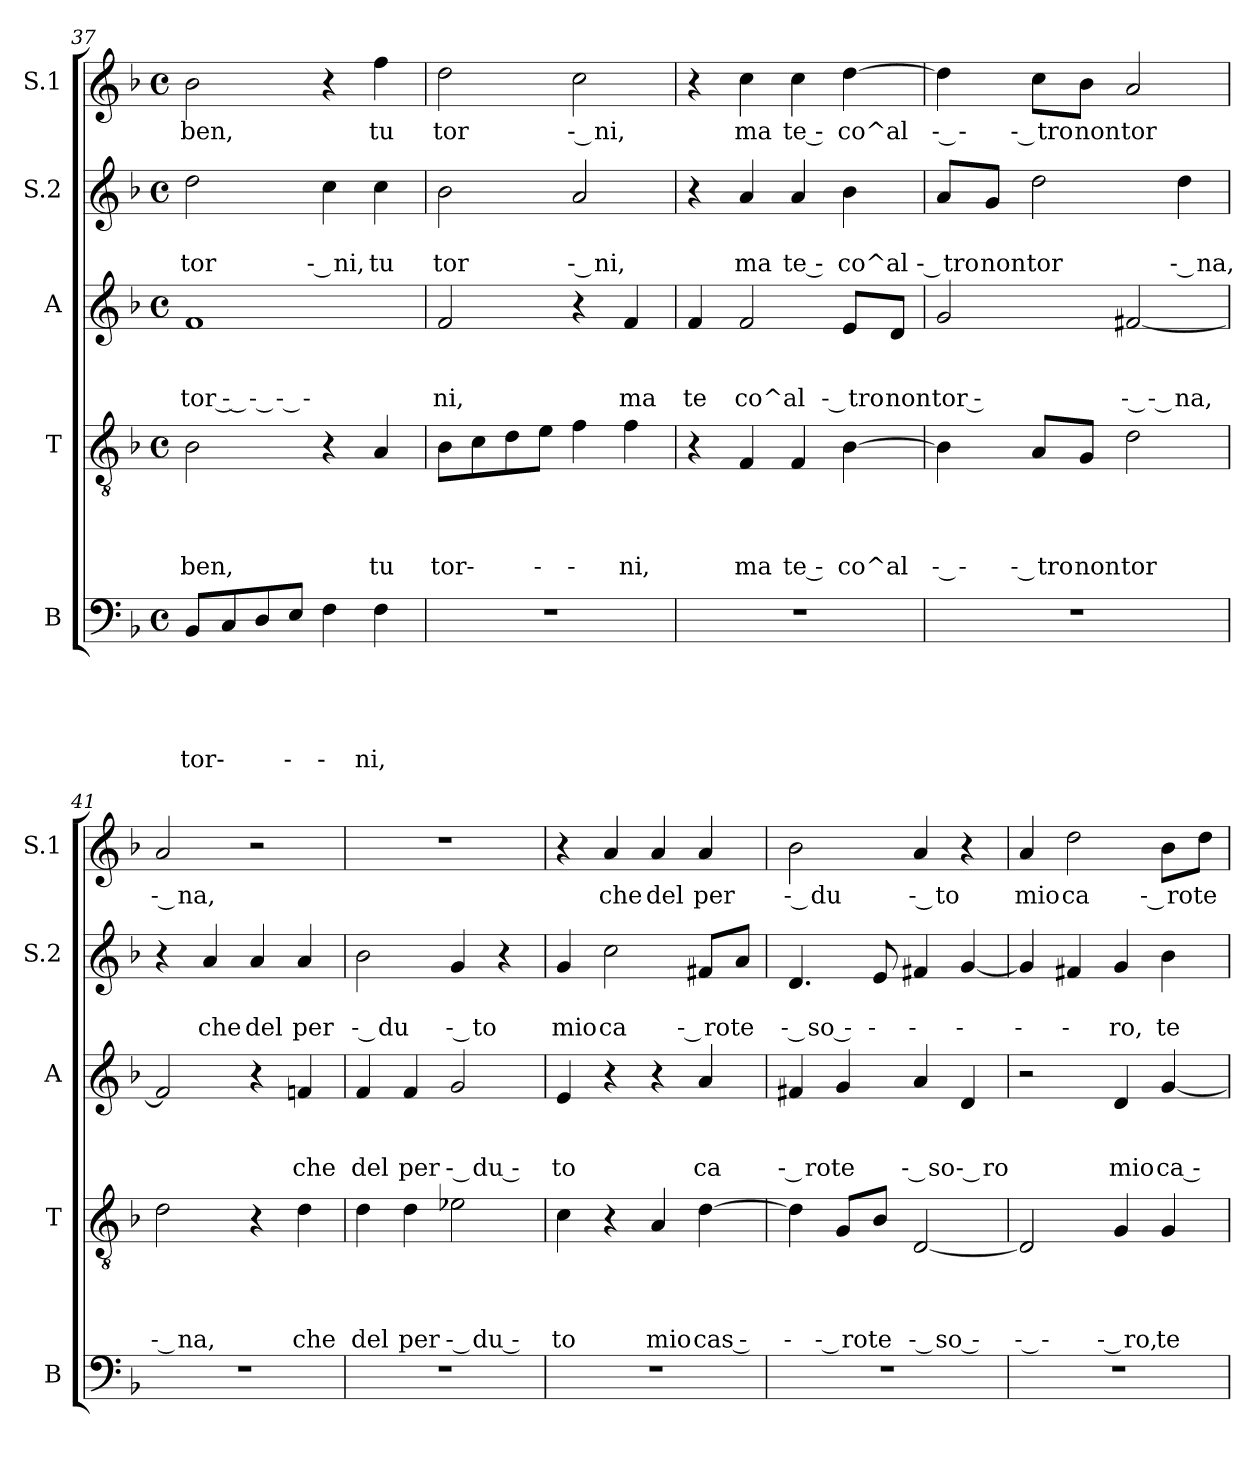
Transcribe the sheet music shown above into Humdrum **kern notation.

**kern	**text	**text	**text	**text	**text	**kern	**text	**text	**text	**text	**kern	**text	**text	**text	**kern	**text	**text	**kern	**text
*part5	*part5	*part5	*part5	*part5	*part5	*part4	*part4	*part4	*part4	*part4	*part3	*part3	*part3	*part3	*part2	*part2	*part2	*part1	*part1
*staff5	*staff5	*staff5	*staff5	*staff5	*staff5	*staff4	*staff4	*staff4	*staff4	*staff4	*staff3	*staff3	*staff3	*staff3	*staff2	*staff2	*staff2	*staff1	*staff1
*I"B	*	*	*	*	*	*I"T	*	*	*	*	*I"A	*	*	*	*I"S.2	*	*	*I"S.1	*
*I'B	*	*	*	*	*	*I'T	*	*	*	*	*I'A	*	*	*	*I'S.2	*	*	*I'S.1	*
*clefF4	*	*	*	*	*	*clefGv2	*	*	*	*	*clefG2	*	*	*	*clefG2	*	*	*clefG2	*
*k[b-]	*	*	*	*	*	*k[b-]	*	*	*	*	*k[b-]	*	*	*	*k[b-]	*	*	*k[b-]	*
*F:	*	*	*	*	*	*F:	*	*	*	*	*F:	*	*	*	*F:	*	*	*F:	*
*M4/4	*	*	*	*	*	*M4/4	*	*	*	*	*M4/4	*	*	*	*M4/4	*	*	*M4/4	*
*met(c)	*	*	*	*	*	*met(c)	*	*	*	*	*met(c)	*	*	*	*met(c)	*	*	*met(c)	*
=37	=37	=37	=37	=37	=37	=37	=37	=37	=37	=37	=37	=37	=37	=37	=37	=37	=37	=37	=37
!	!	!	!	!	!LO:LY:b	!	!	!	!	!LO:LY:b	!	!	!	!LO:LY:b	!	!	!LO:LY:b	!	!LO:LY:b
8BB-/L	.	.	.	.	tor	2B-\	.	.	.	ben,	1f	.	.	tor ‐ ‐ ‐ ‐	2dd\	.	tor	2b-\	ben,
!	!	!	!	!	!LO:LY:b	!	!	!	!	!	!	!	!	!	!	!	!	!	!
8C/	.	.	.	.	‐	.	.	.	.	.	.	.	.	.	.	.	.	.	.
8D/	.	.	.	.	.	.	.	.	.	.	.	.	.	.	.	.	.	.	.
!	!	!	!	!	!LO:LY:b:rj	!	!	!	!	!	!	!	!	!	!	!	!	!	!
8E/J	.	.	.	.	‐	.	.	.	.	.	.	.	.	.	.	.	.	.	.
!	!	!	!	!	!LO:LY:b	!	!	!	!	!	!	!	!	!	!	!	!LO:LY:b:rj	!	!
4F\	.	.	.	.	‐	4r	.	.	.	.	.	.	.	.	4cc\	.	‐ ni,	4r	.
!	!	!	!	!	!LO:LY:b	!	!	!	!	!LO:LY:b	!	!	!	!	!	!	!LO:LY:b	!	!LO:LY:b
4F\	.	.	.	.	ni,	4A/	.	.	.	tu	.	.	.	.	4cc\	.	tu	4ff\	tu
!!LO:LB:g=z
=38	=38	=38	=38	=38	=38	=38	=38	=38	=38	=38	=38	=38	=38	=38	=38	=38	=38	=38	=38
!	!	!	!	!	!	!	!	!	!	!LO:LY:b	!	!	!	!LO:LY:b	!	!	!LO:LY:b	!	!LO:LY:b
1r	.	.	.	.	.	8B-\L	.	.	.	tor	2f/	.	.	ni,	2b-\	.	tor	2dd\	tor
!	!	!	!	!	!	!	!	!	!	!LO:LY:b	!	!	!	!	!	!	!	!	!
.	.	.	.	.	.	8c\	.	.	.	‐	.	.	.	.	.	.	.	.	.
.	.	.	.	.	.	8d\	.	.	.	.	.	.	.	.	.	.	.	.	.
!	!	!	!	!	!	!	!	!	!	!LO:LY:b:rj	!	!	!	!	!	!	!	!	!
.	.	.	.	.	.	8e\J	.	.	.	‐	.	.	.	.	.	.	.	.	.
!	!	!	!	!	!	!	!	!	!	!LO:LY:b	!	!	!	!	!	!	!LO:LY:b:rj	!	!LO:LY:b:rj
.	.	.	.	.	.	4f\	.	.	.	‐	4r	.	.	.	2a/	.	‐ ni,	2cc\	‐ ni,
!	!	!	!	!	!	!	!	!	!	!LO:LY:b	!	!	!	!LO:LY:b	!	!	!	!	!
.	.	.	.	.	.	4f\	.	.	.	ni,	4f/	.	.	ma	.	.	.	.	.
=39	=39	=39	=39	=39	=39	=39	=39	=39	=39	=39	=39	=39	=39	=39	=39	=39	=39	=39	=39
!	!	!	!	!	!	!	!	!	!	!	!	!	!	!LO:LY:b	!	!	!	!	!
1r	.	.	.	.	.	4r	.	.	.	.	4f/	.	.	te	4r	.	.	4r	.
!	!	!	!	!	!	!	!	!	!	!LO:LY:b	!	!	!	!LO:LY:b	!	!	!LO:LY:b	!	!LO:LY:b
.	.	.	.	.	.	4F/	.	.	.	ma	2f/	.	.	co^al	4a/	.	ma	4cc\	ma
!	!	!	!	!	!	!	!	!	!	!LO:LY:b	!	!	!	!	!	!	!LO:LY:b	!	!LO:LY:b
.	.	.	.	.	.	4F/	.	.	.	te ‐	.	.	.	.	4a/	.	te ‐	4cc\	te ‐
!	!	!	!	!	!	!	!	!	!	!LO:LY:b	!	!	!	!LO:LY:b:rj	!	!	!LO:LY:b	!	!LO:LY:b
.	.	.	.	.	.	[>4B-\	.	.	.	co^al	8e/L	.	.	‐ tro	4b-\	.	co^al	[>4dd\	co^al
!	!	!	!	!	!	!	!	!	!	!	!	!	!	!LO:LY:b	!	!	!	!	!
.	.	.	.	.	.	.	.	.	.	.	8d/J	.	.	non	.	.	.	.	.
=40	=40	=40	=40	=40	=40	=40	=40	=40	=40	=40	=40	=40	=40	=40	=40	=40	=40	=40	=40
!	!	!	!	!	!	!	!	!	!	!LO:LY:b:rj	!	!	!	!LO:LY:b	!	!	!LO:LY:b:rj	!	!LO:LY:b:rj
1r	.	.	.	.	.	4B-\]	.	.	.	‐ ‐	2g/	.	.	tor ‐	8a/L	.	‐ tro	4dd\]	‐ ‐
!	!	!	!	!	!	!	!	!	!	!	!	!	!	!	!	!	!LO:LY:b	!	!
.	.	.	.	.	.	.	.	.	.	.	.	.	.	.	8g/J	.	non	.	.
!	!	!	!	!	!	!	!	!	!	!LO:LY:b:rj	!	!	!	!	!	!	!LO:LY:b	!	!LO:LY:b:rj
.	.	.	.	.	.	8A/L	.	.	.	‐ tro	.	.	.	.	2dd\	.	tor	8cc\L	‐ tro
!	!	!	!	!	!	!	!	!	!	!LO:LY:b	!	!	!	!	!	!	!	!	!LO:LY:b
.	.	.	.	.	.	8G/J	.	.	.	non	.	.	.	.	.	.	.	8b-\J	non
!	!	!	!	!	!	!	!	!	!	!LO:LY:b	!	!	!	!LO:LY:b:rj	!	!	!	!	!LO:LY:b
.	.	.	.	.	.	2d\	.	.	.	tor	[<2f#X/	.	.	‐ ‐ na,	.	.	.	2a/	tor
!	!	!	!	!	!	!	!	!	!	!	!	!	!	!	!	!	!LO:LY:b:rj	!	!
.	.	.	.	.	.	.	.	.	.	.	.	.	.	.	4dd\	.	‐ na,	.	.
=41	=41	=41	=41	=41	=41	=41	=41	=41	=41	=41	=41	=41	=41	=41	=41	=41	=41	=41	=41
!	!	!	!	!	!	!	!	!	!	!LO:LY:b:rj	!	!	!	!	!	!	!	!	!LO:LY:b:rj
1r	.	.	.	.	.	2d\	.	.	.	‐ na,	2f#/]	.	.	.	4r	.	.	2a/	‐ na,
!	!	!	!	!	!	!	!	!	!	!	!	!	!	!	!	!	!LO:LY:b	!	!
.	.	.	.	.	.	.	.	.	.	.	.	.	.	.	4a/	.	che	.	.
!	!	!	!	!	!	!	!	!	!	!	!	!	!	!	!	!	!LO:LY:b	!	!
.	.	.	.	.	.	4r	.	.	.	.	4r	.	.	.	4a/	.	del	2r	.
!	!	!	!	!	!	!	!	!	!	!LO:LY:b	!	!	!	!LO:LY:b	!	!	!LO:LY:b	!	!
.	.	.	.	.	.	4d\	.	.	.	che	4fn/	.	.	che	4a/	.	per	.	.
=42	=42	=42	=42	=42	=42	=42	=42	=42	=42	=42	=42	=42	=42	=42	=42	=42	=42	=42	=42
!	!	!	!	!	!	!	!	!	!	!LO:LY:b	!	!	!	!LO:LY:b	!	!	!LO:LY:b:rj	!	!
1r	.	.	.	.	.	4d\	.	.	.	del	4f/	.	.	del	2b-\	.	‐ du	1r	.
!	!	!	!	!	!	!	!	!	!	!LO:LY:b	!	!	!	!LO:LY:b	!	!	!	!	!
.	.	.	.	.	.	4d\	.	.	.	per	4f/	.	.	per	.	.	.	.	.
!	!	!	!	!	!	!	!	!	!	!LO:LY:b:rj	!	!	!	!LO:LY:b:rj	!	!	!LO:LY:b:rj	!	!
.	.	.	.	.	.	2e-X\	.	.	.	‐ du ‐	2g/	.	.	‐ du ‐	4g/	.	‐ to	.	.
.	.	.	.	.	.	.	.	.	.	.	.	.	.	.	4r	.	.	.	.
!!LO:PB:g=z
=43	=43	=43	=43	=43	=43	=43	=43	=43	=43	=43	=43	=43	=43	=43	=43	=43	=43	=43	=43
!	!	!	!	!	!	!	!	!	!	!LO:LY:b	!	!	!	!LO:LY:b	!	!	!LO:LY:b	!	!
1r	.	.	.	.	.	4c\	.	.	.	to	4e/	.	.	to	4g/	.	mio	4r	.
!	!	!	!	!	!	!	!	!	!	!	!	!	!	!	!	!	!LO:LY:b	!	!LO:LY:b
.	.	.	.	.	.	4r	.	.	.	.	4r	.	.	.	2cc\	.	ca	4a/	che
!	!	!	!	!	!	!	!	!	!	!LO:LY:b	!	!	!	!	!	!	!	!	!LO:LY:b
.	.	.	.	.	.	4A/	.	.	.	mio	4r	.	.	.	.	.	.	4a/	del
!	!	!	!	!	!	!	!	!	!	!LO:LY:b	!	!	!	!LO:LY:b	!	!	!LO:LY:b:rj	!	!LO:LY:b
.	.	.	.	.	.	[>4d\	.	.	.	cas ‐	4a/	.	.	ca	8f#X/L	.	‐ ro	4a/	per
!	!	!	!	!	!	!	!	!	!	!	!	!	!	!	!	!	!LO:LY:b	!	!
.	.	.	.	.	.	.	.	.	.	.	.	.	.	.	8a/J	.	te	.	.
=44	=44	=44	=44	=44	=44	=44	=44	=44	=44	=44	=44	=44	=44	=44	=44	=44	=44	=44	=44
!	!	!	!	!	!	!	!	!	!	!LO:LY:b:rj	!	!	!	!LO:LY:b:rj	!	!	!LO:LY:b:rj	!	!LO:LY:b:rj
1r	.	.	.	.	.	4d\]	.	.	.	‐	4f#X/	.	.	‐ ro	4.d/	.	‐ so ‐	2b-\	‐ du
!	!	!	!	!	!	!	!	!	!	!LO:LY:b:rj	!	!	!	!LO:LY:b	!	!	!	!	!
.	.	.	.	.	.	8G/L	.	.	.	‐ ro	4g/	.	.	te	.	.	.	.	.
!	!	!	!	!	!	!	!	!	!	!LO:LY:b	!	!	!	!	!	!	!LO:LY:b	!	!
.	.	.	.	.	.	8B-/J	.	.	.	te	.	.	.	.	8e/	.	‐	.	.
!	!	!	!	!	!	!	!	!	!	!LO:LY:b:rj	!	!	!	!LO:LY:b:rj	!	!	!LO:LY:b	!	!LO:LY:b:rj
.	.	.	.	.	.	[<2D/	.	.	.	‐ so ‐	4a/	.	.	‐ so	4f#X/	.	‐	4a/	‐ to
!	!	!	!	!	!	!	!	!	!	!	!	!	!	!LO:LY:b:rj	!	!	!LO:LY:b	!	!
.	.	.	.	.	.	.	.	.	.	.	4d/	.	.	‐ ro	[<4g/	.	‐	4r	.
=45	=45	=45	=45	=45	=45	=45	=45	=45	=45	=45	=45	=45	=45	=45	=45	=45	=45	=45	=45
!	!	!	!	!	!	!	!	!	!	!LO:LY:b:rj	!	!	!	!	!	!	!LO:LY:b	!	!LO:LY:b
1r	.	.	.	.	.	2D/]	.	.	.	‐ ‐	2r	.	.	.	4g/]	.	‐	4a/	mio
!	!	!	!	!	!	!	!	!	!	!	!	!	!	!	!	!	!LO:LY:b	!	!LO:LY:b
.	.	.	.	.	.	.	.	.	.	.	.	.	.	.	4f#X/	.	‐	2dd\	ca
!	!	!	!	!	!	!	!	!	!	!LO:LY:b:rj	!	!	!	!LO:LY:b	!	!	!LO:LY:b	!	!
.	.	.	.	.	.	4G/	.	.	.	‐ ro,	4d/	.	.	mio	4g/	.	ro,	.	.
!	!	!	!	!	!	!	!	!	!	!LO:LY:b	!	!	!	!LO:LY:b	!	!	!LO:LY:b	!	!LO:LY:b:rj
.	.	.	.	.	.	4G/	.	.	.	te	[<4g/	.	.	ca ‐	4b-\	.	te	8b-\L	‐ ro
!	!	!	!	!	!	!	!	!	!	!	!	!	!	!	!	!	!	!	!LO:LY:b
.	.	.	.	.	.	.	.	.	.	.	.	.	.	.	.	.	.	8dd\J	te
=	=	=	=	=	=	=	=	=	=	=	=	=	=	=	=	=	=	=	=
*-	*-	*-	*-	*-	*-	*-	*-	*-	*-	*-	*-	*-	*-	*-	*-	*-	*-	*-	*-
